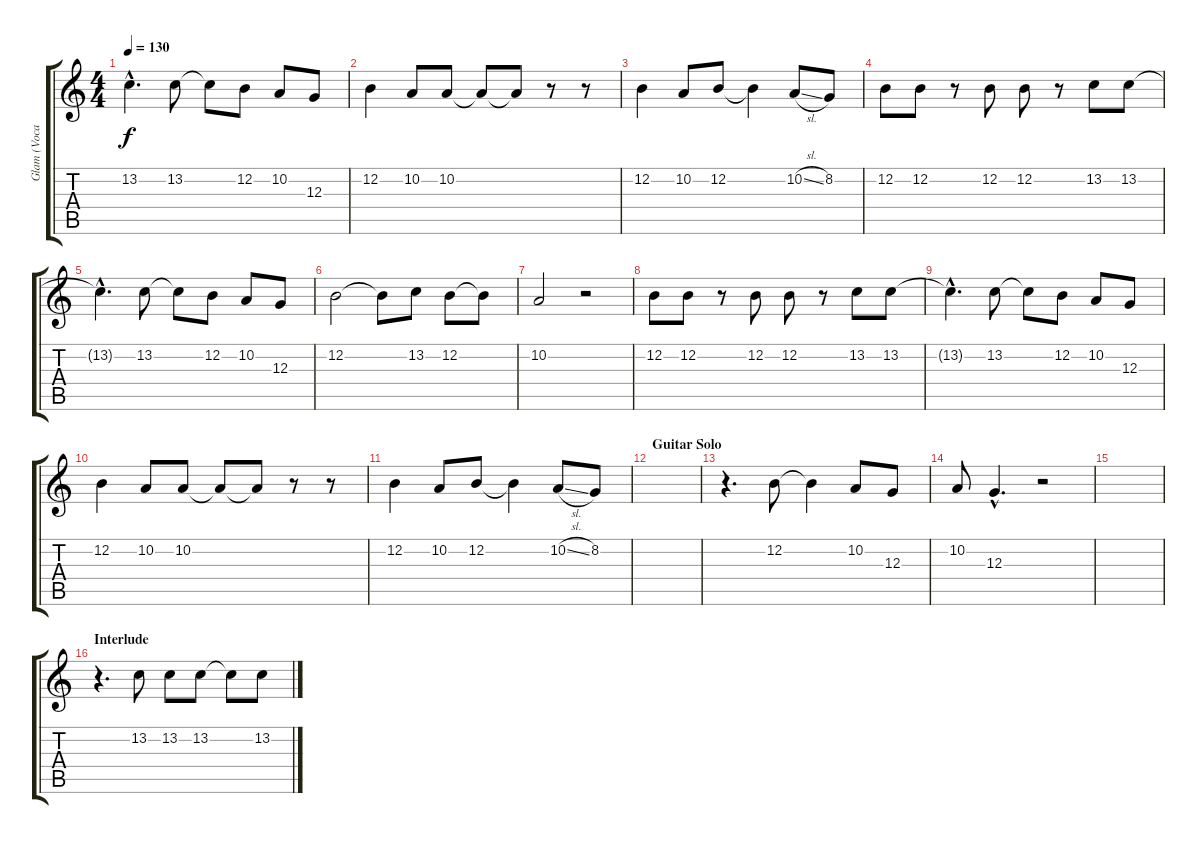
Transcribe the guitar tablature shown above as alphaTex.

\track ("Glam (Vocal)" "Glam (Voca") {instrument lead2sawtooth}
\staff {score tabs}
\tuning (E4 B3 G3 D3 A2 E2) {hide}
\ts (4 4)
\tempo 130
\clef g2
\ks c
13.2{hac t}.4{d dy f} 13.2.8 13.2{t}.8 12.2.8 10.2.8 12.3.8 |
12.2.4 10.2.8 10.2.8 10.2{t}.8 10.2{t}.8 r.8 r.8 |
12.2.4 10.2.8 12.2.8 12.2{t}.4 10.2{sl}.8 8.2.8 |
12.2.8 12.2.8 r.8 12.2.8 12.2.8 r.8 13.2.8 13.2.8 |
13.2{hac t}.4{d} 13.2.8 13.2{t}.8 12.2.8 10.2.8 12.3.8 |
12.2.2 12.2{t}.8 13.2.8 12.2.8 12.2{t}.8 |
10.2.2 r.2 |
12.2.8 12.2.8 r.8 12.2.8 12.2.8 r.8 13.2.8 13.2.8 |
13.2{hac t}.4{d} 13.2.8 13.2{t}.8 12.2.8 10.2.8 12.3.8 |
12.2.4 10.2.8 10.2.8 10.2{t}.8 10.2{t}.8 r.8 r.8 |
12.2.4 10.2.8 12.2.8 12.2{t}.4 10.2{sl}.8 8.2.8 |
\section ("" "Guitar Solo")
|
r.4{d} 12.2.8 12.2{t}.4 10.2.8 12.3.8 |
10.2.8 12.3{hac}.4{d} r.2 |
|
\section ("" "Interlude")
r.4{d} 13.2.8 13.2.8 13.2.8 13.2{t}.8 13.2.8
